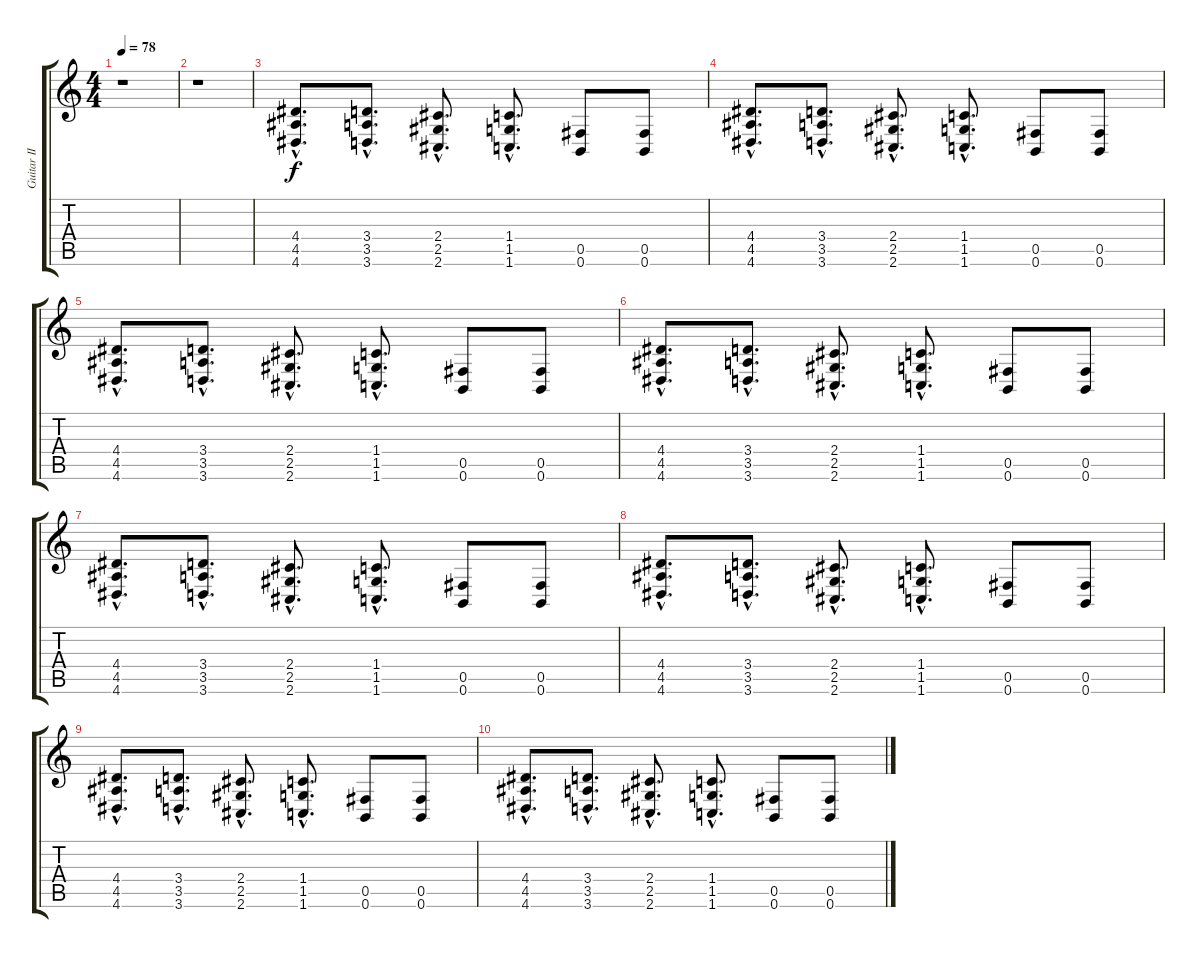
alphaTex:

\track ("Guitar II" "Guitar II") {instrument distortionguitar}
\staff {score tabs}
\tuning (Db4 Ab3 E3 B2 Gb2 B1) {hide}
\ts (4 4)
\tempo 78
\clef g2
\ks c
r.1{dy f} |
r.1 |
(4.4{hac} 4.5{hac} 4.6{hac}).8{d} (3.4{hac} 3.5{hac} 3.6{hac}).8{d} (2.4{hac} 2.5{hac} 2.6{hac}).8{d} (1.4{hac} 1.5{hac} 1.6{hac}).8{d} (0.5 0.6).8 (0.5 0.6).8 |
(4.4{hac} 4.5{hac} 4.6{hac}).8{d} (3.4{hac} 3.5{hac} 3.6{hac}).8{d} (2.4{hac} 2.5{hac} 2.6{hac}).8{d} (1.4{hac} 1.5{hac} 1.6{hac}).8{d} (0.5 0.6).8 (0.5 0.6).8 |
(4.4{hac} 4.5{hac} 4.6{hac}).8{d} (3.4{hac} 3.5{hac} 3.6{hac}).8{d} (2.4{hac} 2.5{hac} 2.6{hac}).8{d} (1.4{hac} 1.5{hac} 1.6{hac}).8{d} (0.5 0.6).8 (0.5 0.6).8 |
(4.4{hac} 4.5{hac} 4.6{hac}).8{d} (3.4{hac} 3.5{hac} 3.6{hac}).8{d} (2.4{hac} 2.5{hac} 2.6{hac}).8{d} (1.4{hac} 1.5{hac} 1.6{hac}).8{d} (0.5 0.6).8 (0.5 0.6).8 |
(4.4{hac} 4.5{hac} 4.6{hac}).8{d} (3.4{hac} 3.5{hac} 3.6{hac}).8{d} (2.4{hac} 2.5{hac} 2.6{hac}).8{d} (1.4{hac} 1.5{hac} 1.6{hac}).8{d} (0.5 0.6).8 (0.5 0.6).8 |
(4.4{hac} 4.5{hac} 4.6{hac}).8{d} (3.4{hac} 3.5{hac} 3.6{hac}).8{d} (2.4{hac} 2.5{hac} 2.6{hac}).8{d} (1.4{hac} 1.5{hac} 1.6{hac}).8{d} (0.5 0.6).8 (0.5 0.6).8 |
(4.4{hac} 4.5{hac} 4.6{hac}).8{d} (3.4{hac} 3.5{hac} 3.6{hac}).8{d} (2.4{hac} 2.5{hac} 2.6{hac}).8{d} (1.4{hac} 1.5{hac} 1.6{hac}).8{d} (0.5 0.6).8 (0.5 0.6).8 |
(4.4{hac} 4.5{hac} 4.6{hac}).8{d} (3.4{hac} 3.5{hac} 3.6{hac}).8{d} (2.4{hac} 2.5{hac} 2.6{hac}).8{d} (1.4{hac} 1.5{hac} 1.6{hac}).8{d} (0.5 0.6).8 (0.5 0.6).8
